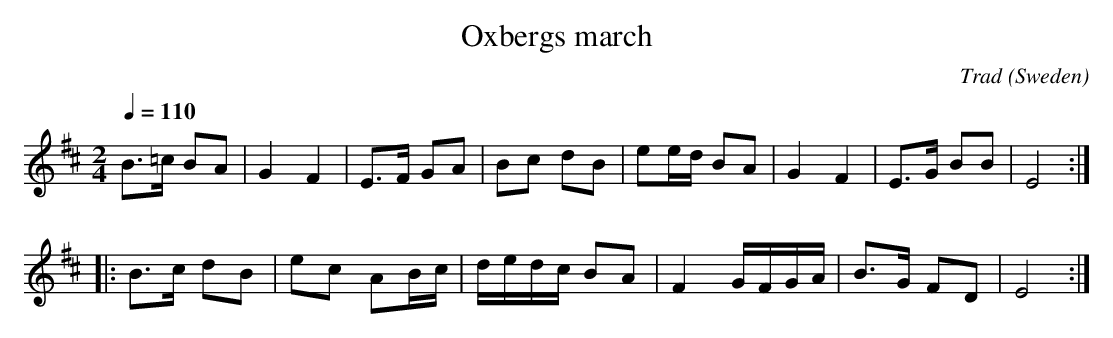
X:1
T:Oxbergs march
C:Trad
L:1/16
M:2/4
O:Sweden
Q:1/4=110
K:D major
B3=c B2A2|G4F4|E3F G2A2|B2c2 d2B2|e2ed B2A2|G4F4|E3G B2B2|E8:|
|:B3c d2B2|e2c2 A2Bc|dedc B2A2|F4GFGA|B3G F2D2|E8:|
